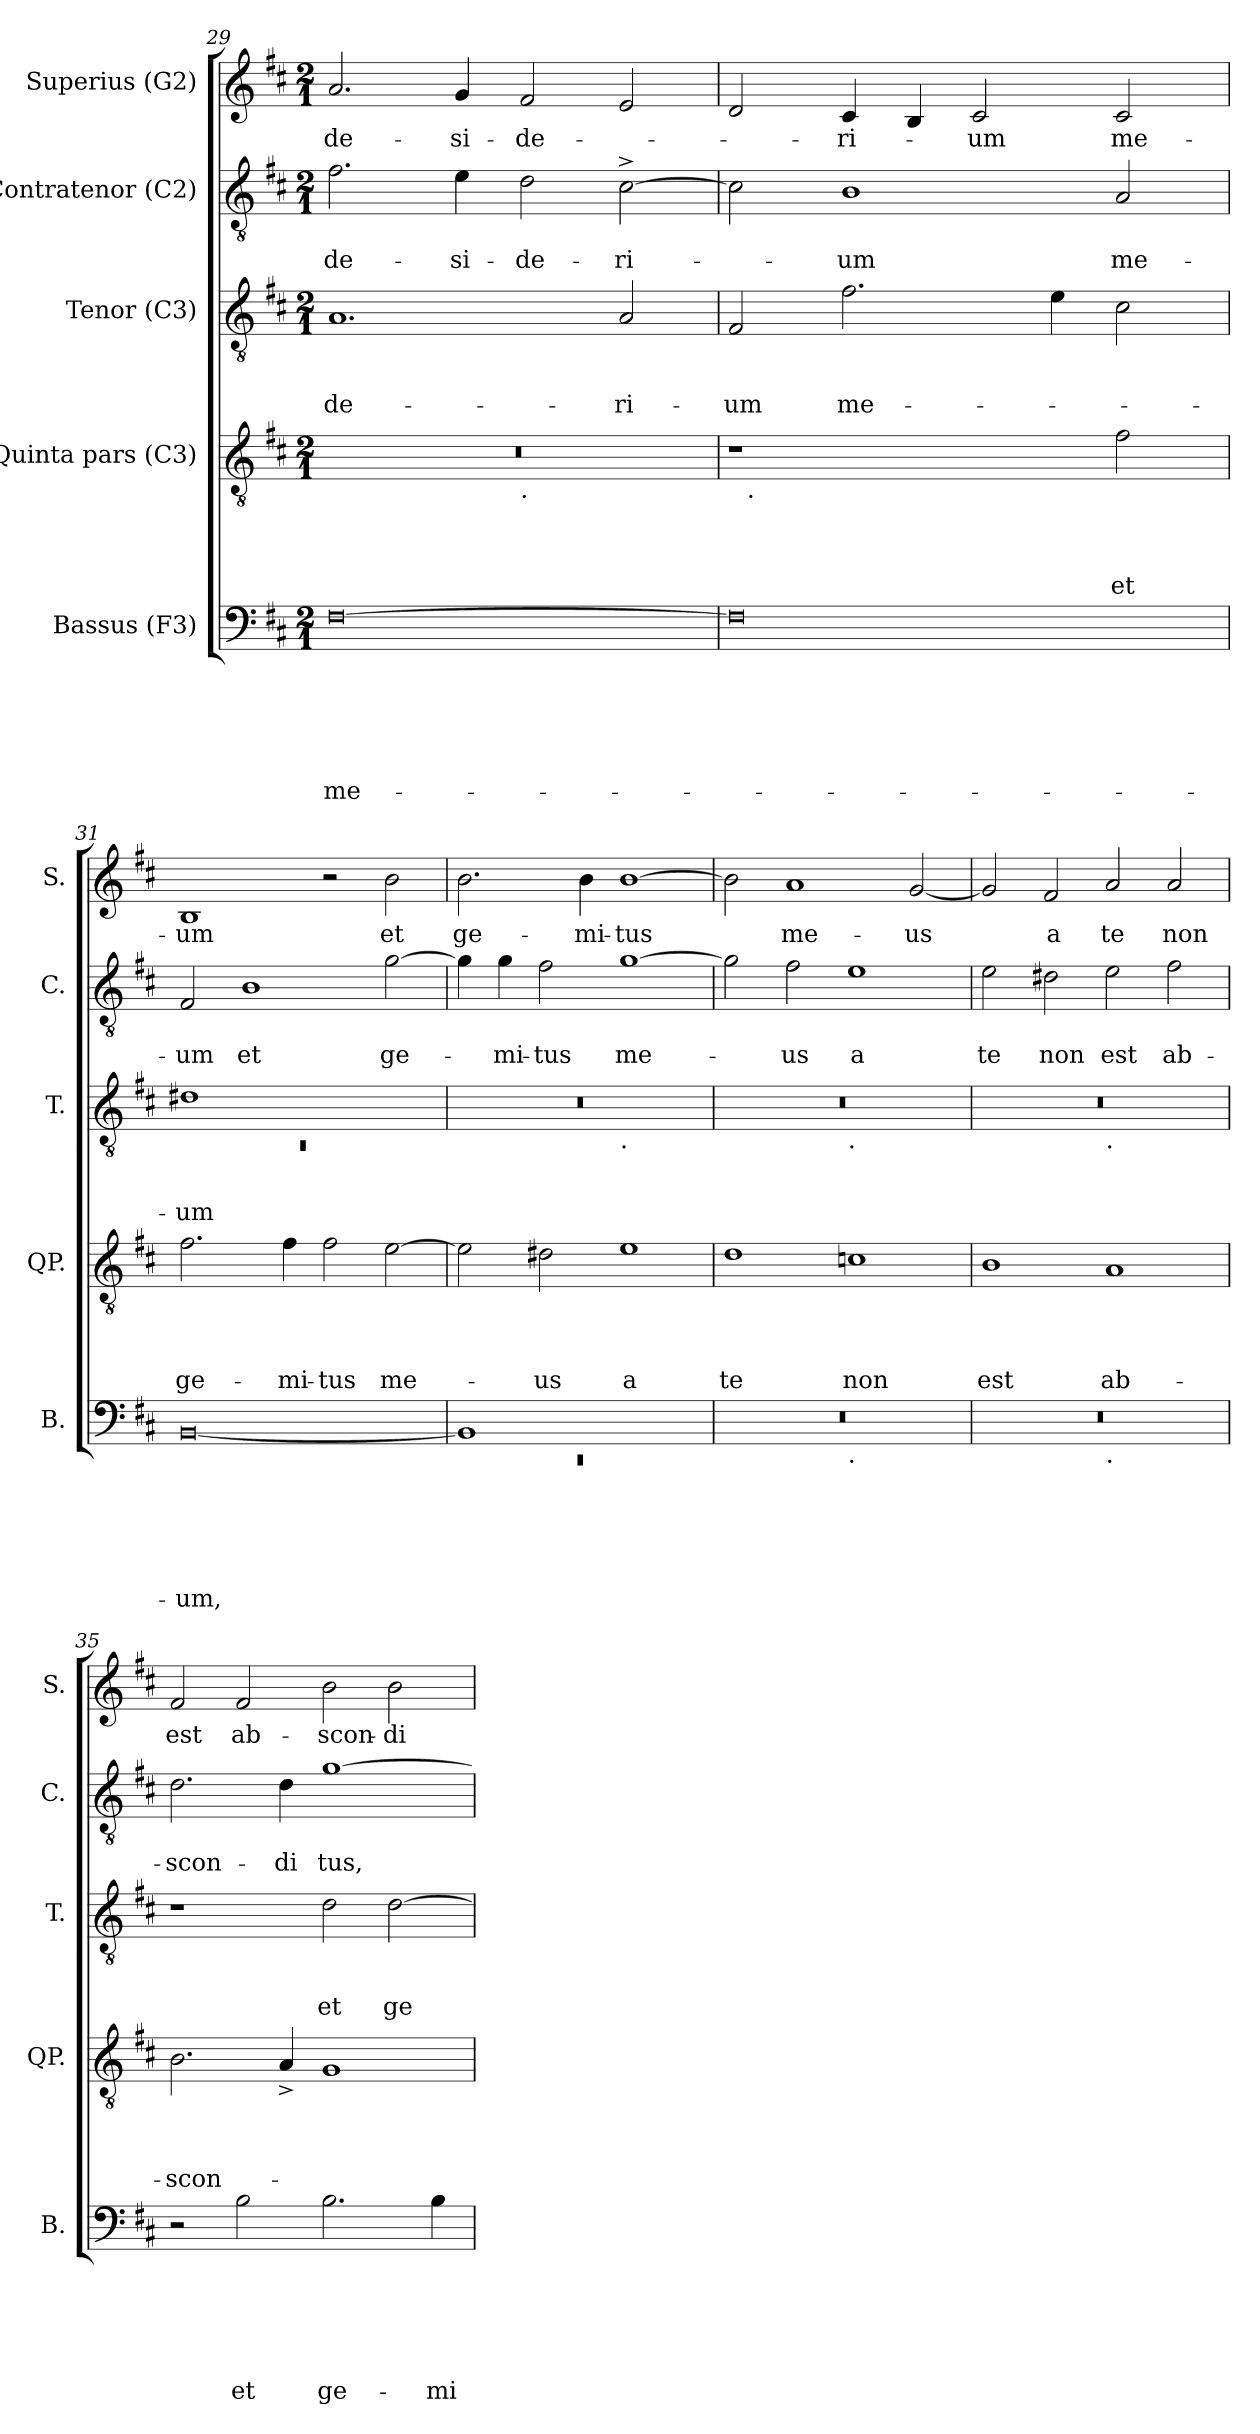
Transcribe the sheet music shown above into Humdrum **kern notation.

**kern	**text	**text	**text	**text	**text	**text	**kern	**text	**text	**text	**text	**kern	**text	**text	**text	**kern	**text	**text	**kern	**text
*part5	*part5	*part5	*part5	*part5	*part5	*part5	*part4	*part4	*part4	*part4	*part4	*part3	*part3	*part3	*part3	*part2	*part2	*part2	*part1	*part1
*staff5	*staff5	*staff5	*staff5	*staff5	*staff5	*staff5	*staff4	*staff4	*staff4	*staff4	*staff4	*staff3	*staff3	*staff3	*staff3	*staff2	*staff2	*staff2	*staff1	*staff1
*I"Bassus (F3)	*	*	*	*	*	*	*I"Quinta pars (C3)	*	*	*	*	*I"Tenor (C3)	*	*	*	*I"Contratenor (C2)	*	*	*I"Superius (G2)	*
*I'B.	*	*	*	*	*	*	*I'QP.	*	*	*	*	*I'T.	*	*	*	*I'C.	*	*	*I'S.	*
*clefF4	*	*	*	*	*	*	*clefGv2	*	*	*	*	*clefGv2	*	*	*	*clefGv2	*	*	*clefG2	*
*k[f#c#]	*	*	*	*	*	*	*k[f#c#]	*	*	*	*	*k[f#c#]	*	*	*	*k[f#c#]	*	*	*k[f#c#]	*
*D:	*	*	*	*	*	*	*D:	*	*	*	*	*D:	*	*	*	*D:	*	*	*D:	*
*M2/1	*	*	*	*	*	*	*M2/1	*	*	*	*	*M2/1	*	*	*	*M2/1	*	*	*M2/1	*
=29	=29	=29	=29	=29	=29	=29	=29	=29	=29	=29	=29	=29	=29	=29	=29	=29	=29	=29	=29	=29
!	!	!	!	!	!	!LO:LY:b	!	!	!	!	!	!	!	!	!LO:LY:b	!	!	!LO:LY:b	!	!LO:LY:b
*	*	*	*	*	*	*	*^	*	*	*	*	*	*	*	*	*	*	*	*	*
[>0F#	.	.	.	.	.	me-	0r	1ryy	.	.	.	.	1.A	.	.	-de-	2.f#\	.	de-	2.a/	de-
!	!	!	!	!	!	!	!	!	!	!	!	!	!	!	!	!	!	!	!LO:LY:b	!	!LO:LY:b
.	.	.	.	.	.	.	.	.	.	.	.	.	.	.	.	.	4e\	.	-si-	4g/	-si-
!	!	!	!	!	!	!	!	!LO:TX:b:t=.	!	!	!	!	!	!	!	!	!	!	!	!	!
!	!	!	!	!	!	!	!	!	!	!	!	!	!	!	!	!	!	!	!LO:LY:b	!	!LO:LY:b
.	.	.	.	.	.	.	.	1ryy	.	.	.	.	.	.	.	.	2d\	.	-de-	2f#/	-de-
!	!	!	!	!	!	!	!	!	!	!	!	!	!	!	!	!LO:LY:b	!	!	!LO:LY:b	!	!
.	.	.	.	.	.	.	.	.	.	.	.	.	2A/	.	.	-ri-	[>2c#^>\	.	-ri-	2e/	.
=30	=30	=30	=30	=30	=30	=30	=30	=30	=30	=30	=30	=30	=30	=30	=30	=30	=30	=30	=30	=30	=30
!	!	!	!	!	!	!	!	!	!	!	!	!	!	!	!	!LO:LY:b	!	!	!	!	!
0F#]	.	.	.	.	.	.	1r	32ryy	.	.	.	.	2F#/	.	.	-um	2c#\]	.	.	2d/	.
!	!	!	!	!	!	!	!	!LO:TX:b:t=.	!	!	!	!	!	!	!	!	!	!	!	!	!
.	.	.	.	.	.	.	.	1ryy	.	.	.	.	.	.	.	.	.	.	.	.	.
!	!	!	!	!	!	!	!	!	!	!	!	!	!	!	!	!LO:LY:b	!	!	!LO:LY:b	!	!LO:LY:b
.	.	.	.	.	.	.	.	.	.	.	.	.	2.f#\	.	.	me-	1B	.	-um	4c#/	-ri-
.	.	.	.	.	.	.	.	.	.	.	.	.	.	.	.	.	.	.	.	4B/	.
!	!	!	!	!	!	!	!	!	!	!	!	!	!	!	!	!	!	!	!	!	!LO:LY:b
.	.	.	.	.	.	.	2ryy	.	.	.	.	.	.	.	.	.	.	.	.	2c#/	-um
.	.	.	.	.	.	.	.	2ryy	.	.	.	.	.	.	.	.	.	.	.	.	.
.	.	.	.	.	.	.	.	.	.	.	.	.	4e\	.	.	.	.	.	.	.	.
!	!	!	!	!	!	!	!	!	!	!	!	!LO:LY:b	!	!	!	!	!	!	!LO:LY:b	!	!LO:LY:b
.	.	.	.	.	.	.	2f#\	.	.	.	.	et	2c#\	.	.	.	2A/	.	me-	2c#/	me-
.	.	.	.	.	.	.	.	4...ryy	.	.	.	.	.	.	.	.	.	.	.	.	.
!!LO:LB:g=z
=31	=31	=31	=31	=31	=31	=31	=31	=31	=31	=31	=31	=31	=31	=31	=31	=31	=31	=31	=31	=31	=31
*	*	*	*	*	*	*	*	*	*	*	*	*	*^	*	*	*	*	*	*	*	*
!	!	!	!	!	!	!LO:LY:b	!	!	!	!	!	!LO:LY:b	!	!LO:N:vis=1	!	!	!LO:LY:b	!	!	!LO:LY:b	!	!LO:LY:b
*	*	*	*	*	*	*	*v	*v	*	*	*	*	*	*	*	*	*	*	*	*	*	*
[<0BB	.	.	.	.	.	-um,	2.f#\	.	.	.	ge-	1d#X	0rC	.	.	-um	2F#/	.	-um	1B	-um
!	!	!	!	!	!	!	!	!	!	!	!	!	!	!	!	!	!	!	!LO:LY:b	!	!
.	.	.	.	.	.	.	.	.	.	.	.	.	.	.	.	.	1B	.	et	.	.
!	!	!	!	!	!	!	!	!	!	!	!LO:LY:b	!	!	!	!	!	!	!	!	!	!
.	.	.	.	.	.	.	4f#\	.	.	.	-mi-	.	.	.	.	.	.	.	.	.	.
!	!	!	!	!	!	!	!	!	!	!	!LO:LY:b:rj	!	!	!	!	!	!	!	!	!	!
.	.	.	.	.	.	.	2f#\	.	.	.	-tus	1ryy	.	.	.	.	.	.	.	2r	.
!	!	!	!	!	!	!	!	!	!	!	!LO:LY:b	!	!	!	!	!	!	!	!LO:LY:b	!	!LO:LY:b
.	.	.	.	.	.	.	[>2e\	.	.	.	me-	.	.	.	.	.	[>2g\	.	ge-	2b\	et
=32	=32	=32	=32	=32	=32	=32	=32	=32	=32	=32	=32	=32	=32	=32	=32	=32	=32	=32	=32	=32	=32
*^	*	*	*	*	*	*	*	*	*	*	*	*	*	*	*	*	*	*	*	*	*
!	!LO:N:vis=1	!	!	!	!	!	!	!	!	!	!	!	!	!	!	!	!	!	!	!	!	!LO:LY:b
1BB]	0rEE	.	.	.	.	.	.	2e\]	.	.	.	.	0r	1ryy	.	.	.	4g\]	.	.	2.b\	ge-
!	!	!	!	!	!	!	!	!	!	!	!	!	!	!	!	!	!	!	!	!LO:LY:b	!	!
.	.	.	.	.	.	.	.	.	.	.	.	.	.	.	.	.	.	4g\	.	-mi-	.	.
!	!	!	!	!	!	!	!	!	!	!	!	!LO:LY:b	!	!	!	!	!	!	!	!LO:LY:b:rj	!	!
.	.	.	.	.	.	.	.	2d#X\	.	.	.	-us	.	.	.	.	.	2f#\	.	-tus	.	.
!	!	!	!	!	!	!	!	!	!	!	!	!	!	!	!	!	!	!	!	!	!	!LO:LY:b
.	.	.	.	.	.	.	.	.	.	.	.	.	.	.	.	.	.	.	.	.	4b\	-mi-
!	!	!	!	!	!	!	!	!	!	!	!	!	!	!LO:TX:b:t=.	!	!	!	!	!	!	!	!
!	!	!	!	!	!	!	!	!	!	!	!	!LO:LY:b:rj	!	!	!	!	!	!	!	!LO:LY:b	!	!LO:LY:b:rj
1ryy	.	.	.	.	.	.	.	1e	.	.	.	a	.	1ryy	.	.	.	[>1g	.	me-	[>1b	-tus
=33	=33	=33	=33	=33	=33	=33	=33	=33	=33	=33	=33	=33	=33	=33	=33	=33	=33	=33	=33	=33	=33	=33
!	!	!	!	!	!	!	!	!	!	!	!	!LO:LY:b	!	!	!	!	!	!	!	!	!	!
0r	1ryy	.	.	.	.	.	.	1d	.	.	.	te	0r	1ryy	.	.	.	2g\]	.	.	2b\]	.
!	!	!	!	!	!	!	!	!	!	!	!	!	!	!	!	!	!	!	!	!LO:LY:b	!	!LO:LY:b
.	.	.	.	.	.	.	.	.	.	.	.	.	.	.	.	.	.	2f#\	.	-us	1a	me-
!	!	!	!	!	!	!	!	!	!	!	!	!	!	!LO:TX:b:t=.	!	!	!	!	!	!	!	!
!	!LO:TX:b:t=.	!	!	!	!	!	!	!	!	!	!	!	!	!	!	!	!	!	!	!	!	!
!	!	!	!	!	!	!	!	!	!	!	!	!LO:LY:b	!	!	!	!	!	!	!	!LO:LY:b:rj	!	!
.	1ryy	.	.	.	.	.	.	1cn	.	.	.	non	.	1ryy	.	.	.	1e	.	a	.	.
!	!	!	!	!	!	!	!	!	!	!	!	!	!	!	!	!	!	!	!	!	!	!LO:LY:b
.	.	.	.	.	.	.	.	.	.	.	.	.	.	.	.	.	.	.	.	.	[<2g/	-us
=34	=34	=34	=34	=34	=34	=34	=34	=34	=34	=34	=34	=34	=34	=34	=34	=34	=34	=34	=34	=34	=34	=34
!	!	!	!	!	!	!	!	!	!	!	!	!LO:LY:b	!	!	!	!	!	!	!	!LO:LY:b	!	!
0r	1ryy	.	.	.	.	.	.	1B	.	.	.	est	0r	1ryy	.	.	.	2e\	.	te	2g/]	.
!	!	!	!	!	!	!	!	!	!	!	!	!	!	!	!	!	!	!	!	!LO:LY:b	!	!LO:LY:b
.	.	.	.	.	.	.	.	.	.	.	.	.	.	.	.	.	.	2d#X\	.	non	2f#/	a
!	!	!	!	!	!	!	!	!	!	!	!	!	!	!LO:TX:b:t=.	!	!	!	!	!	!	!	!
!	!LO:TX:b:t=.	!	!	!	!	!	!	!	!	!	!	!	!	!	!	!	!	!	!	!	!	!
!	!	!	!	!	!	!	!	!	!	!	!	!LO:LY:b	!	!	!	!	!	!	!	!LO:LY:b	!	!LO:LY:b
.	1ryy	.	.	.	.	.	.	1A	.	.	.	ab-	.	1ryy	.	.	.	2e\	.	est	2a/	te
!	!	!	!	!	!	!	!	!	!	!	!	!	!	!	!	!	!	!	!	!LO:LY:b	!	!LO:LY:b
.	.	.	.	.	.	.	.	.	.	.	.	.	.	.	.	.	.	2f#\	.	ab-	2a/	non
!!LO:LB:g=z
=35	=35	=35	=35	=35	=35	=35	=35	=35	=35	=35	=35	=35	=35	=35	=35	=35	=35	=35	=35	=35	=35	=35
!	!	!	!	!	!	!	!	!	!	!	!	!LO:LY:b	!	!	!	!	!	!	!	!LO:LY:b	!	!LO:LY:b
*v	*v	*	*	*	*	*	*	*	*	*	*	*	*v	*v	*	*	*	*	*	*	*	*
2r	.	.	.	.	.	.	2.B\	.	.	.	-scon-	1r	.	.	.	2.d\	.	-scon-	2f#/	est
!	!	!	!	!	!	!LO:LY:b	!	!	!	!	!	!	!	!	!	!	!	!	!	!LO:LY:b
2B\	.	.	.	.	.	et	.	.	.	.	.	.	.	.	.	.	.	.	2f#/	ab-
!	!	!	!	!	!	!	!	!	!	!	!	!	!	!	!	!	!	!LO:LY:b	!	!
.	.	.	.	.	.	.	4A^</	.	.	.	.	.	.	.	.	4d\	.	-di	.	.
!	!	!	!	!	!	!LO:LY:b	!	!	!	!	!	!	!	!	!LO:LY:b	!	!	!LO:LY:b	!	!LO:LY:b
2.B\	.	.	.	.	.	ge-	1G	.	.	.	.	2d\	.	.	et	[>1g	.	tus,	2b\	-scon-
!	!	!	!	!	!	!	!	!	!	!	!	!	!	!	!LO:LY:b	!	!	!	!	!LO:LY:b
.	.	.	.	.	.	.	.	.	.	.	.	[>2d\	.	.	ge-	.	.	.	2b\	-di-
!	!	!	!	!	!	!LO:LY:b	!	!	!	!	!	!	!	!	!	!	!	!	!	!
4B\	.	.	.	.	.	-mi-	.	.	.	.	.	.	.	.	.	.	.	.	.	.
=	=	=	=	=	=	=	=	=	=	=	=	=	=	=	=	=	=	=	=	=
*-	*-	*-	*-	*-	*-	*-	*-	*-	*-	*-	*-	*-	*-	*-	*-	*-	*-	*-	*-	*-
